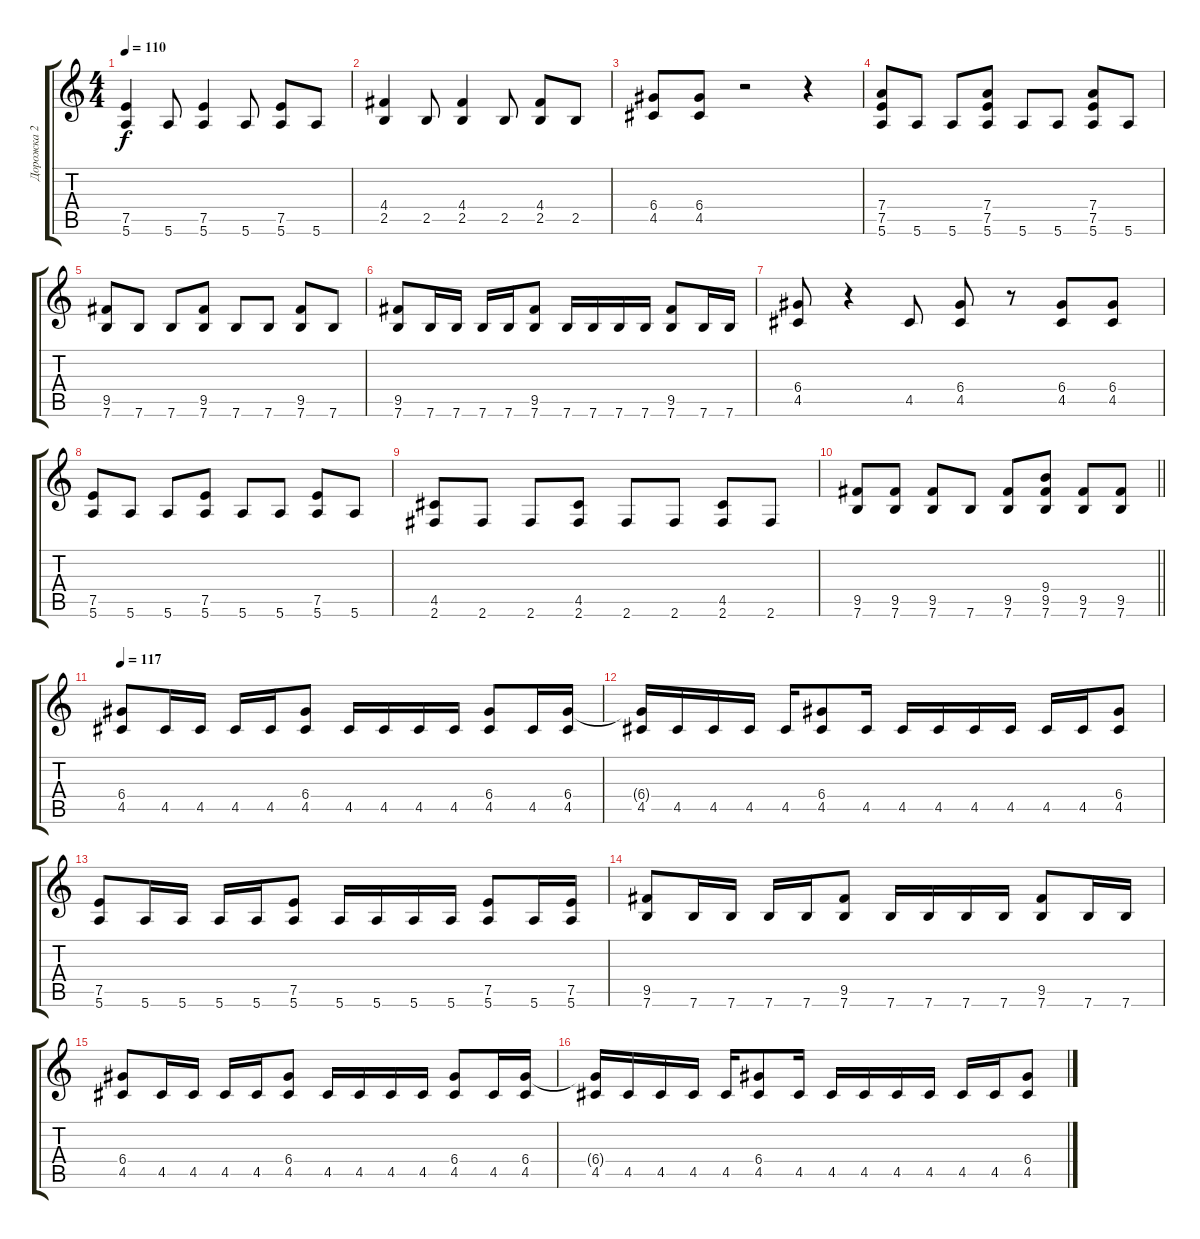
\track ("Дорожка 2" "Дорожка 2") {instrument distortionguitar}
\staff {score tabs}
\tuning (E4 B3 G3 D3 A2 E2) {hide}
\ts (4 4)
\tempo 110
\clef g2
\ks c
(7.5 5.6).4{dy f} 5.6.8 (7.5 5.6).4 5.6.8 (7.5 5.6).8 5.6.8 |
(4.4 2.5).4 2.5.8 (4.4 2.5).4 2.5.8 (4.4 2.5).8 2.5.8 |
(6.4 4.5).8 (6.4 4.5).8 r.2 r.4 |
(7.4 7.5 5.6).8 5.6.8 5.6.8 (7.4 7.5 5.6).8 5.6.8 5.6.8 (7.4 7.5 5.6).8 5.6.8 |
(9.5 7.6).8 7.6.8 7.6.8 (9.5 7.6).8 7.6.8 7.6.8 (9.5 7.6).8 7.6.8 |
(9.5 7.6).8 7.6.16 7.6.16 7.6.16 7.6.16 (9.5 7.6).8 7.6.16 7.6.16 7.6.16 7.6.16 (9.5 7.6).8 7.6.16 7.6.16 |
(6.4 4.5).8 r.4 4.5.8 (6.4 4.5).8 r.8 (6.4 4.5).8 (6.4 4.5).8 |
(7.5 5.6).8 5.6.8 5.6.8 (7.5 5.6).8 5.6.8 5.6.8 (7.5 5.6).8 5.6.8 |
(4.5 2.6).8 2.6.8 2.6.8 (4.5 2.6).8 2.6.8 2.6.8 (4.5 2.6).8 2.6.8 |
\barLineRight lightlight
(9.5 7.6).8 (9.5 7.6).8 (9.5 7.6).8 7.6.8 (9.5 7.6).8 (9.4 9.5 7.6).8 (9.5 7.6).8 (9.5 7.6).8 |
\section ("" "")
\tempo 112
\tempo 117
(6.4 4.5).8 4.5.16 4.5.16 4.5.16 4.5.16 (6.4 4.5).8 4.5.16 4.5.16 4.5.16 4.5.16 (6.4 4.5).8 4.5.16 (6.4 4.5).16 |
(6.4{t} 4.5).16 4.5.16 4.5.16 4.5.16 4.5.16 (6.4 4.5).8 4.5.16 4.5.16 4.5.16 4.5.16 4.5.16 4.5.16 4.5.16 (6.4 4.5).8 |
(7.5 5.6).8 5.6.16 5.6.16 5.6.16 5.6.16 (7.5 5.6).8 5.6.16 5.6.16 5.6.16 5.6.16 (7.5 5.6).8 5.6.16 (7.5 5.6).16 |
(9.5 7.6).8 7.6.16 7.6.16 7.6.16 7.6.16 (9.5 7.6).8 7.6.16 7.6.16 7.6.16 7.6.16 (9.5 7.6).8 7.6.16 7.6.16 |
(6.4 4.5).8 4.5.16 4.5.16 4.5.16 4.5.16 (6.4 4.5).8 4.5.16 4.5.16 4.5.16 4.5.16 (6.4 4.5).8 4.5.16 (6.4 4.5).16 |
(6.4{t} 4.5).16 4.5.16 4.5.16 4.5.16 4.5.16 (6.4 4.5).8 4.5.16 4.5.16 4.5.16 4.5.16 4.5.16 4.5.16 4.5.16 (6.4 4.5).8
